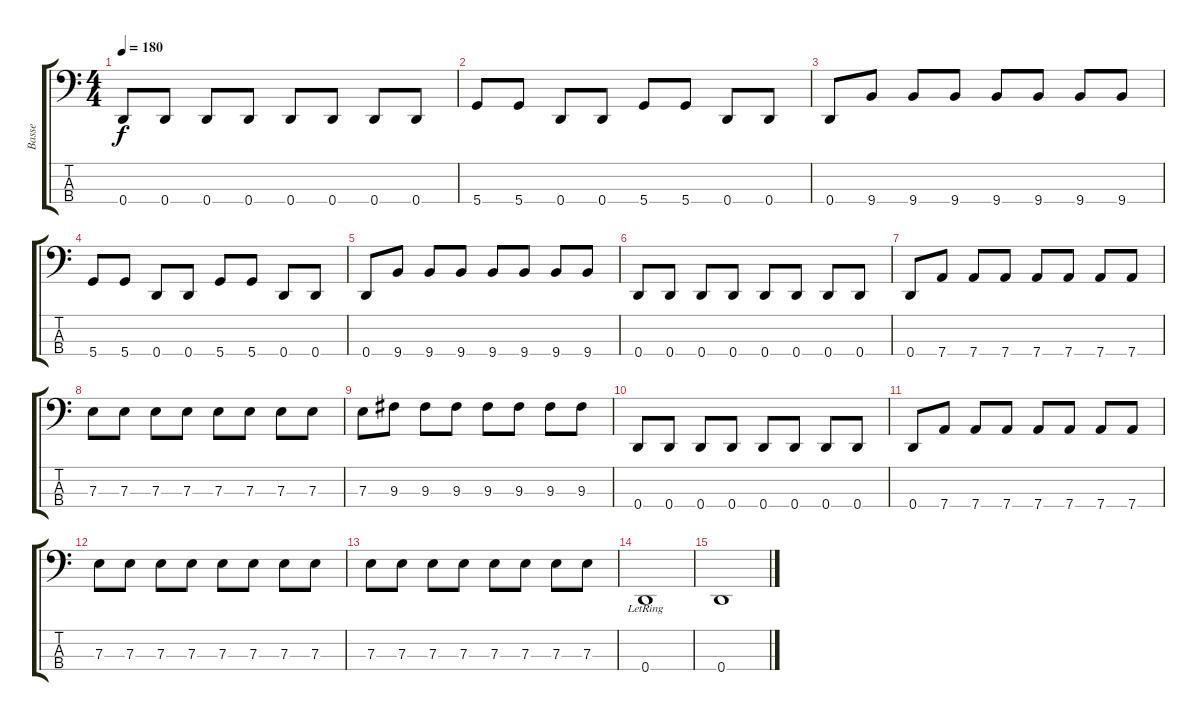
\track ("Basse" "Basse") {instrument electricbasspick}
\staff {score tabs}
\tuning (G2 D2 A1 D1) {hide}
\ts (4 4)
\tempo 180
\clef f4
\ks c
0.4.8{dy f} 0.4.8 0.4.8 0.4.8 0.4.8 0.4.8 0.4.8 0.4.8 |
5.4.8 5.4.8 0.4.8 0.4.8 5.4.8 5.4.8 0.4.8 0.4.8 |
0.4.8 9.4.8 9.4.8 9.4.8 9.4.8 9.4.8 9.4.8 9.4.8 |
5.4.8 5.4.8 0.4.8 0.4.8 5.4.8 5.4.8 0.4.8 0.4.8 |
0.4.8 9.4.8 9.4.8 9.4.8 9.4.8 9.4.8 9.4.8 9.4.8 |
0.4.8 0.4.8 0.4.8 0.4.8 0.4.8 0.4.8 0.4.8 0.4.8 |
0.4.8 7.4.8 7.4.8 7.4.8 7.4.8 7.4.8 7.4.8 7.4.8 |
7.3.8 7.3.8 7.3.8 7.3.8 7.3.8 7.3.8 7.3.8 7.3.8 |
7.3.8 9.3.8 9.3.8 9.3.8 9.3.8 9.3.8 9.3.8 9.3.8 |
0.4.8 0.4.8 0.4.8 0.4.8 0.4.8 0.4.8 0.4.8 0.4.8 |
0.4.8 7.4.8 7.4.8 7.4.8 7.4.8 7.4.8 7.4.8 7.4.8 |
7.3.8 7.3.8 7.3.8 7.3.8 7.3.8 7.3.8 7.3.8 7.3.8 |
7.3.8 7.3.8 7.3.8 7.3.8 7.3.8 7.3.8 7.3.8 7.3.8 |
0.4{lr}.1 |
0.4.1
